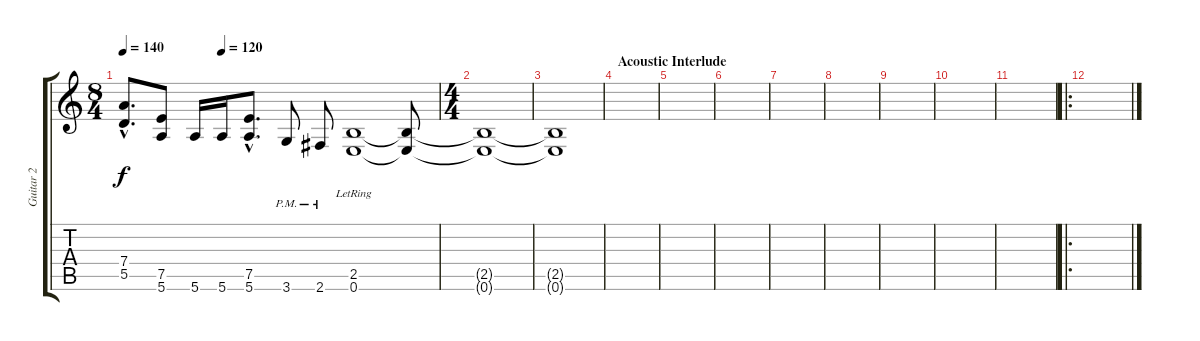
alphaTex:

\track ("Guitar 2" "Guitar 2") {instrument overdrivenguitar}
\staff {score tabs}
\tuning (E4 B3 G3 D3 A2 E2) {hide}
\ts (8 4)
\tempo 140
\tempo (120 0.3125)
\clef g2
\ks c
(7.4{hac} 5.5{hac}).8{d dy f} (7.5 5.6).8 5.6.16 5.6.16 (7.5{hac} 5.6{hac}).8{d} 3.6{pm}.8 2.6{pm}.8 (2.5{lr} 0.6{lr}).1 (2.5{t} 0.6{t}).8 |
\ts (4 4)
(2.5{t} 0.6{t}).1 |
(2.5{t} 0.6{t}).1 |
\section ("" "Acoustic Interlude")
|
|
|
|
|
|
|
|
\ro
